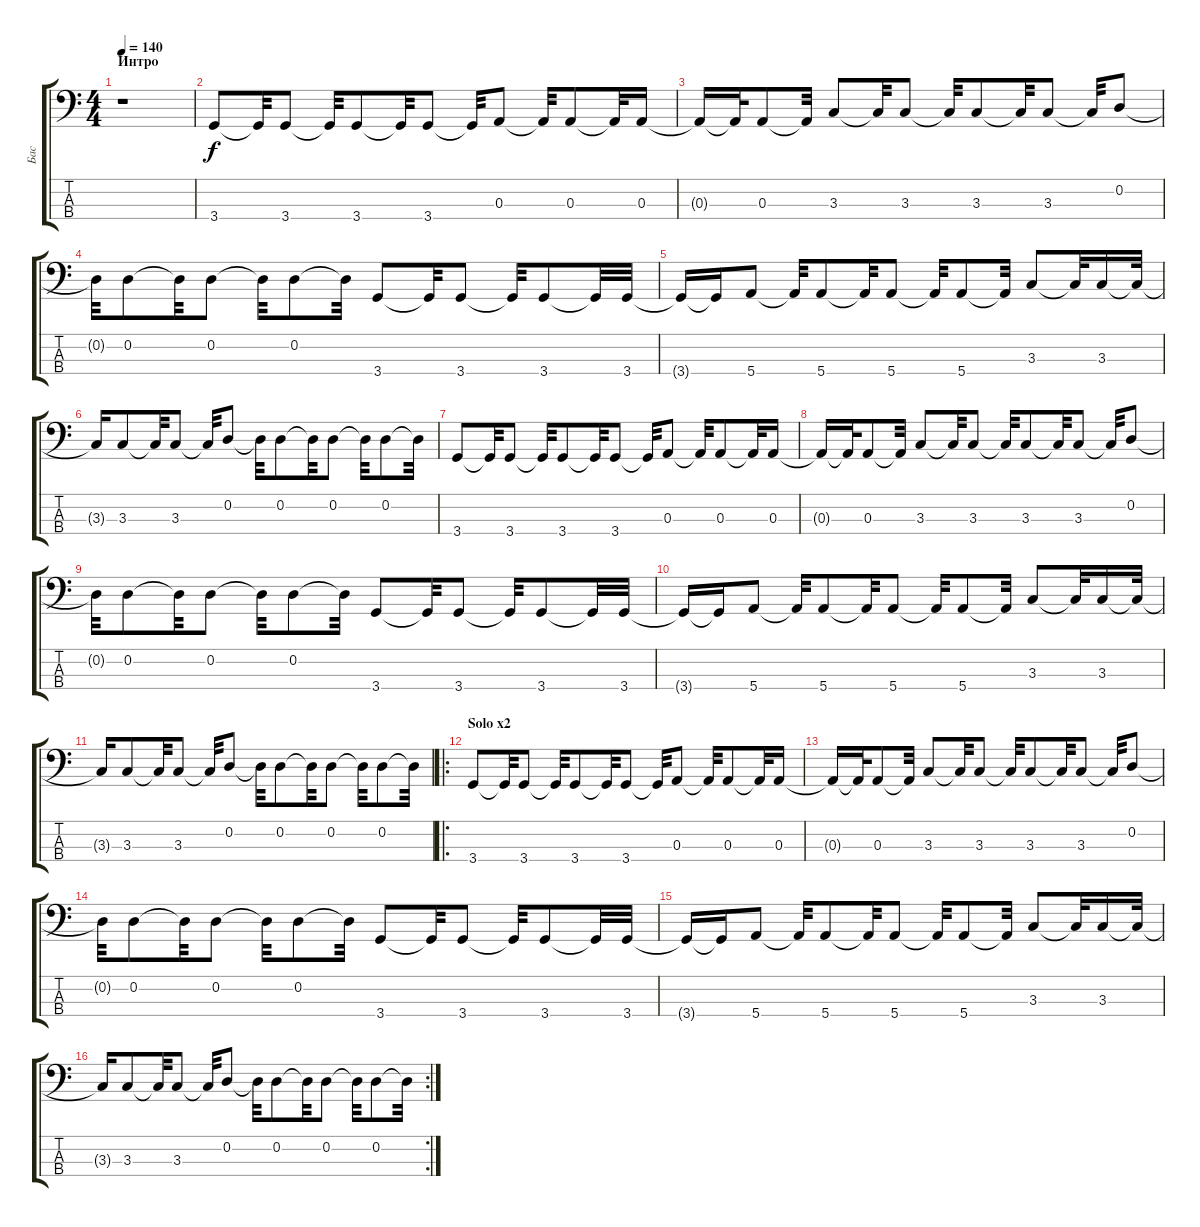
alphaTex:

\track ("Бас" "Бас") {instrument electricbassfinger}
\staff {score tabs}
\tuning (G2 D2 A1 E1) {hide}
\ts (4 4)
\section ("" "Интро")
\tempo 140
\clef f4
\ks c
r.1{dy f instrument electricbassfinger} |
3.4.8 3.4{t}.32 3.4.8 3.4{t}.32 3.4.8 3.4{t}.32 3.4.8 3.4{t}.32 0.3.8 0.3{t}.32 0.3.8 0.3{t}.32 0.3.16 |
0.3{t}.16 0.3{t}.32 0.3.8 0.3{t}.32 3.3.8 3.3{t}.32 3.3.8 3.3{t}.32 3.3.8 3.3{t}.32 3.3.8 3.3{t}.32 0.2.8 |
0.2{t}.32 0.2.8 0.2{t}.32 0.2.8 0.2{t}.32 0.2.8 0.2{t}.32 3.4.8 3.4{t}.32 3.4.8 3.4{t}.32 3.4.8 3.4{t}.32 3.4.32 |
3.4{t}.16 3.4{t}.16 5.4.8 5.4{t}.32 5.4.8 5.4{t}.32 5.4.8 5.4{t}.32 5.4.8 5.4{t}.32 3.3.8 3.3{t}.32 3.3.16 3.3{t}.32 |
3.3{t}.16 3.3.8 3.3{t}.32 3.3.8 3.3{t}.32 0.2.8 0.2{t}.32 0.2.8 0.2{t}.32 0.2.8 0.2{t}.32 0.2.8 0.2{t}.32 |
3.4.8 3.4{t}.32 3.4.8 3.4{t}.32 3.4.8 3.4{t}.32 3.4.8 3.4{t}.32 0.3.8 0.3{t}.32 0.3.8 0.3{t}.32 0.3.16 |
0.3{t}.16 0.3{t}.32 0.3.8 0.3{t}.32 3.3.8 3.3{t}.32 3.3.8 3.3{t}.32 3.3.8 3.3{t}.32 3.3.8 3.3{t}.32 0.2.8 |
0.2{t}.32 0.2.8 0.2{t}.32 0.2.8 0.2{t}.32 0.2.8 0.2{t}.32 3.4.8 3.4{t}.32 3.4.8 3.4{t}.32 3.4.8 3.4{t}.32 3.4.32 |
3.4{t}.16 3.4{t}.16 5.4.8 5.4{t}.32 5.4.8 5.4{t}.32 5.4.8 5.4{t}.32 5.4.8 5.4{t}.32 3.3.8 3.3{t}.32 3.3.16 3.3{t}.32 |
3.3{t}.16 3.3.8 3.3{t}.32 3.3.8 3.3{t}.32 0.2.8 0.2{t}.32 0.2.8 0.2{t}.32 0.2.8 0.2{t}.32 0.2.8 0.2{t}.32 |
\ro
\section ("" "Solo х2")
3.4.8 3.4{t}.32 3.4.8 3.4{t}.32 3.4.8 3.4{t}.32 3.4.8 3.4{t}.32 0.3.8 0.3{t}.32 0.3.8 0.3{t}.32 0.3.16 |
0.3{t}.16 0.3{t}.32 0.3.8 0.3{t}.32 3.3.8 3.3{t}.32 3.3.8 3.3{t}.32 3.3.8 3.3{t}.32 3.3.8 3.3{t}.32 0.2.8 |
0.2{t}.32 0.2.8 0.2{t}.32 0.2.8 0.2{t}.32 0.2.8 0.2{t}.32 3.4.8 3.4{t}.32 3.4.8 3.4{t}.32 3.4.8 3.4{t}.32 3.4.32 |
3.4{t}.16 3.4{t}.16 5.4.8 5.4{t}.32 5.4.8 5.4{t}.32 5.4.8 5.4{t}.32 5.4.8 5.4{t}.32 3.3.8 3.3{t}.32 3.3.16 3.3{t}.32 |
\rc 2
3.3{t}.16 3.3.8 3.3{t}.32 3.3.8 3.3{t}.32 0.2.8 0.2{t}.32 0.2.8 0.2{t}.32 0.2.8 0.2{t}.32 0.2.8 0.2{t}.32
